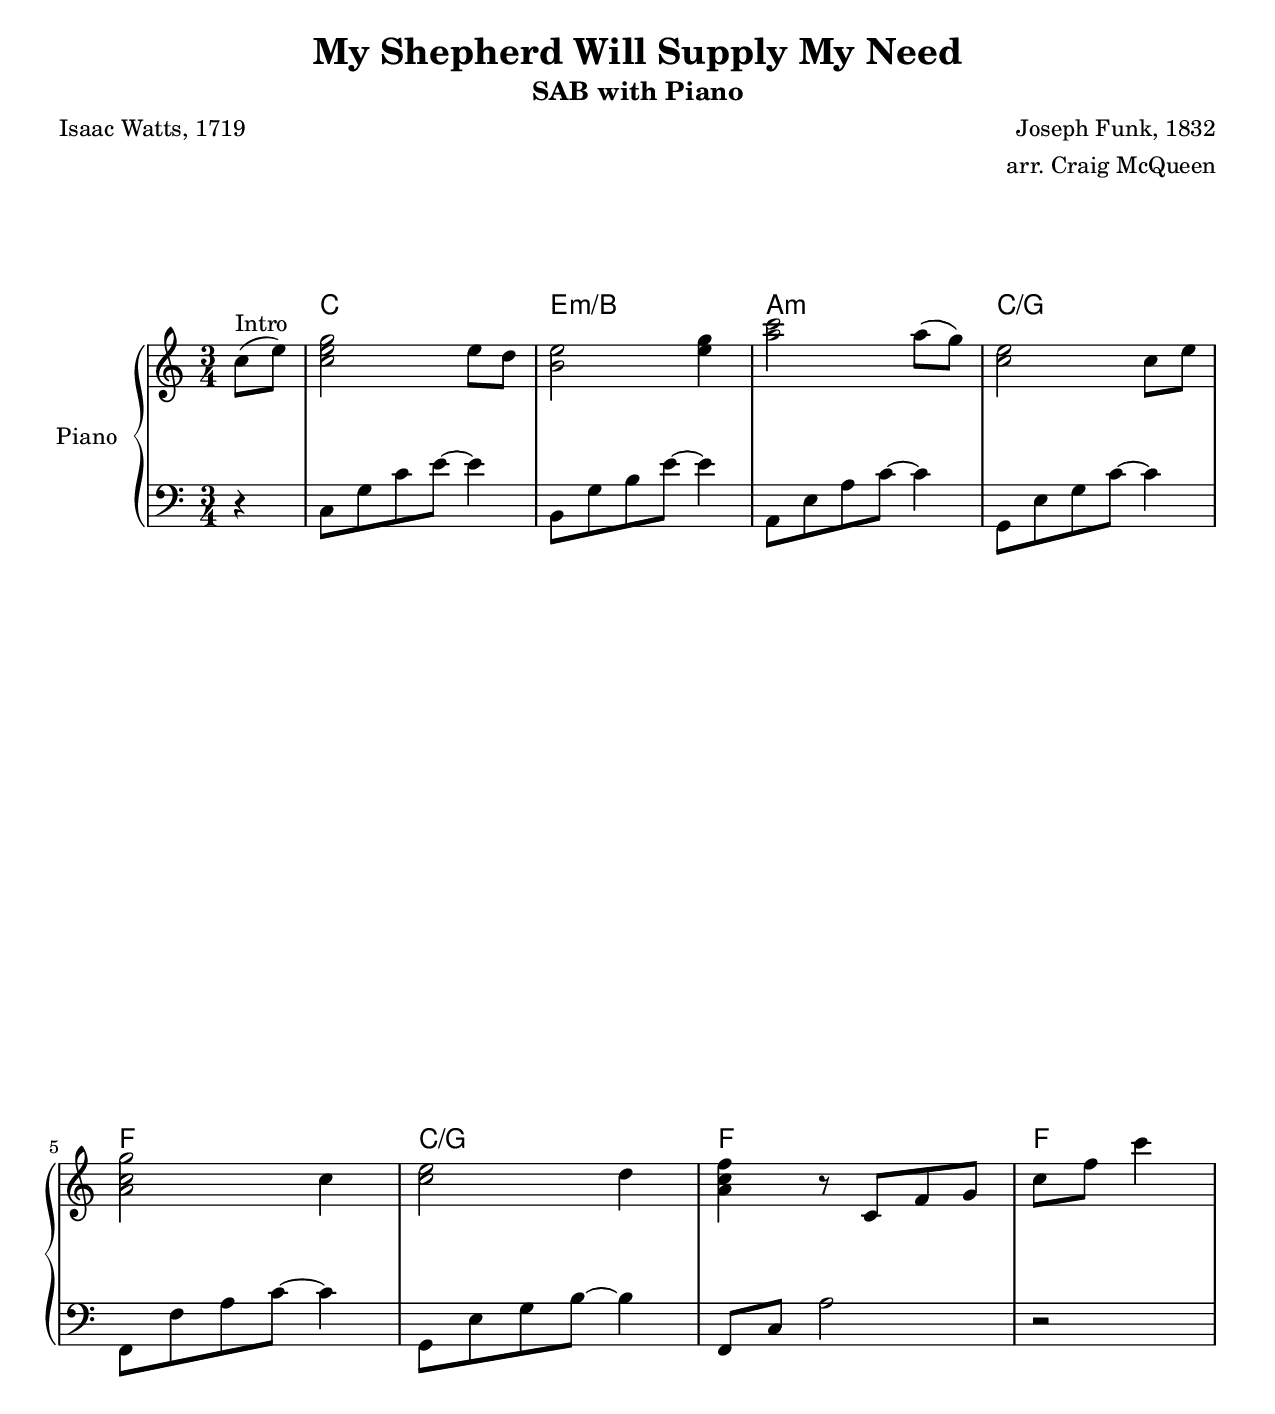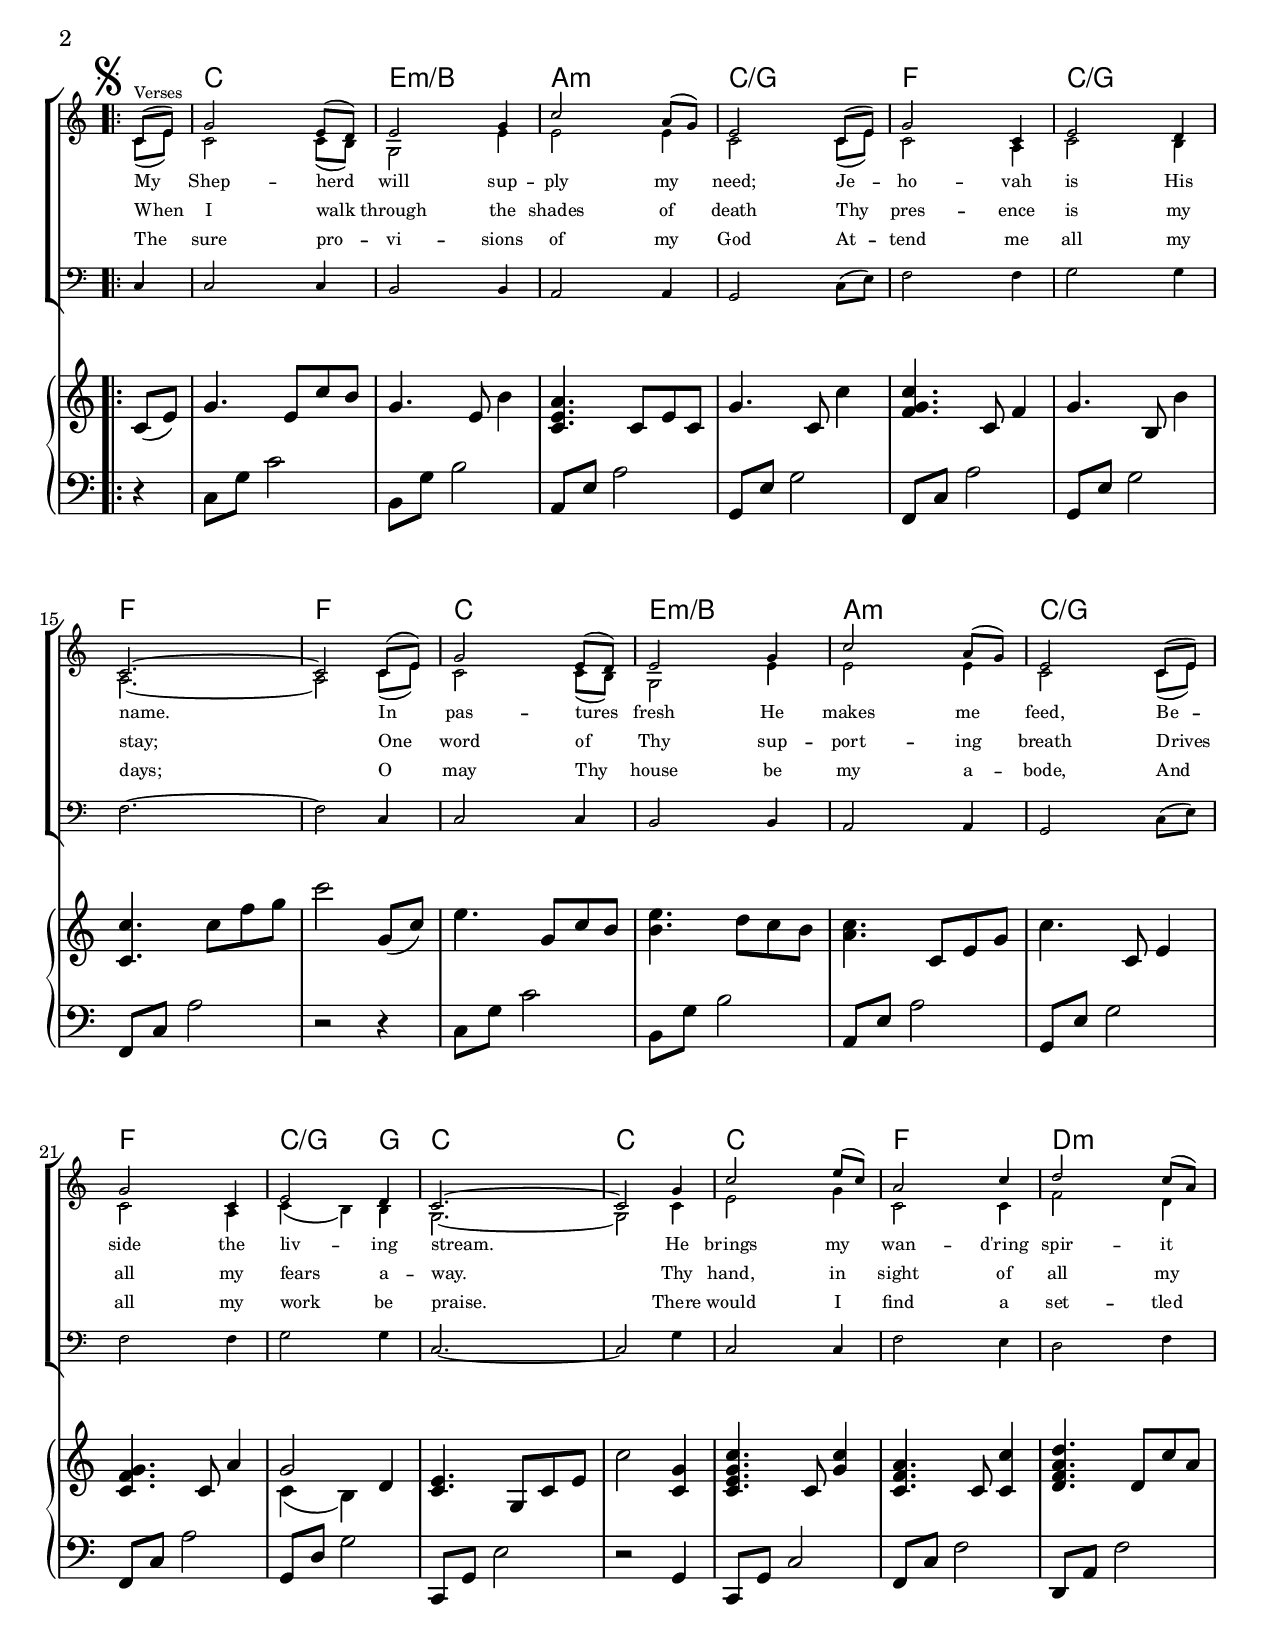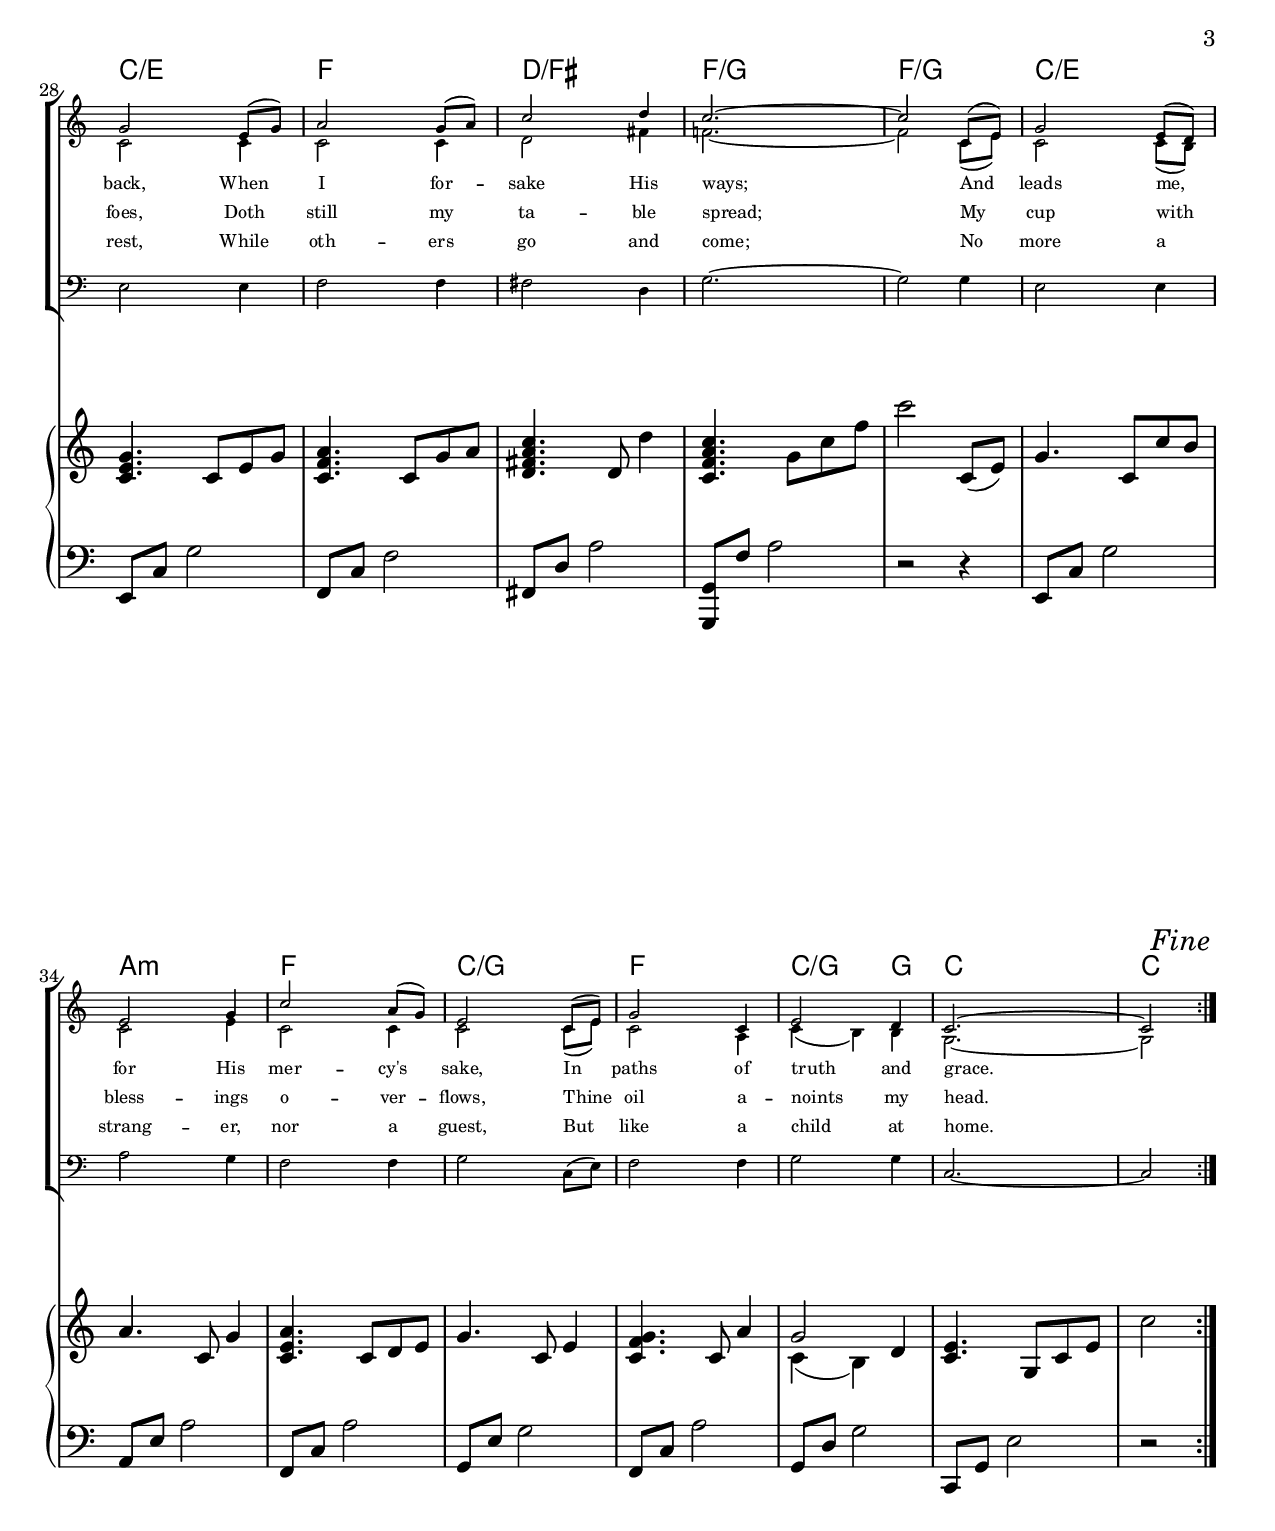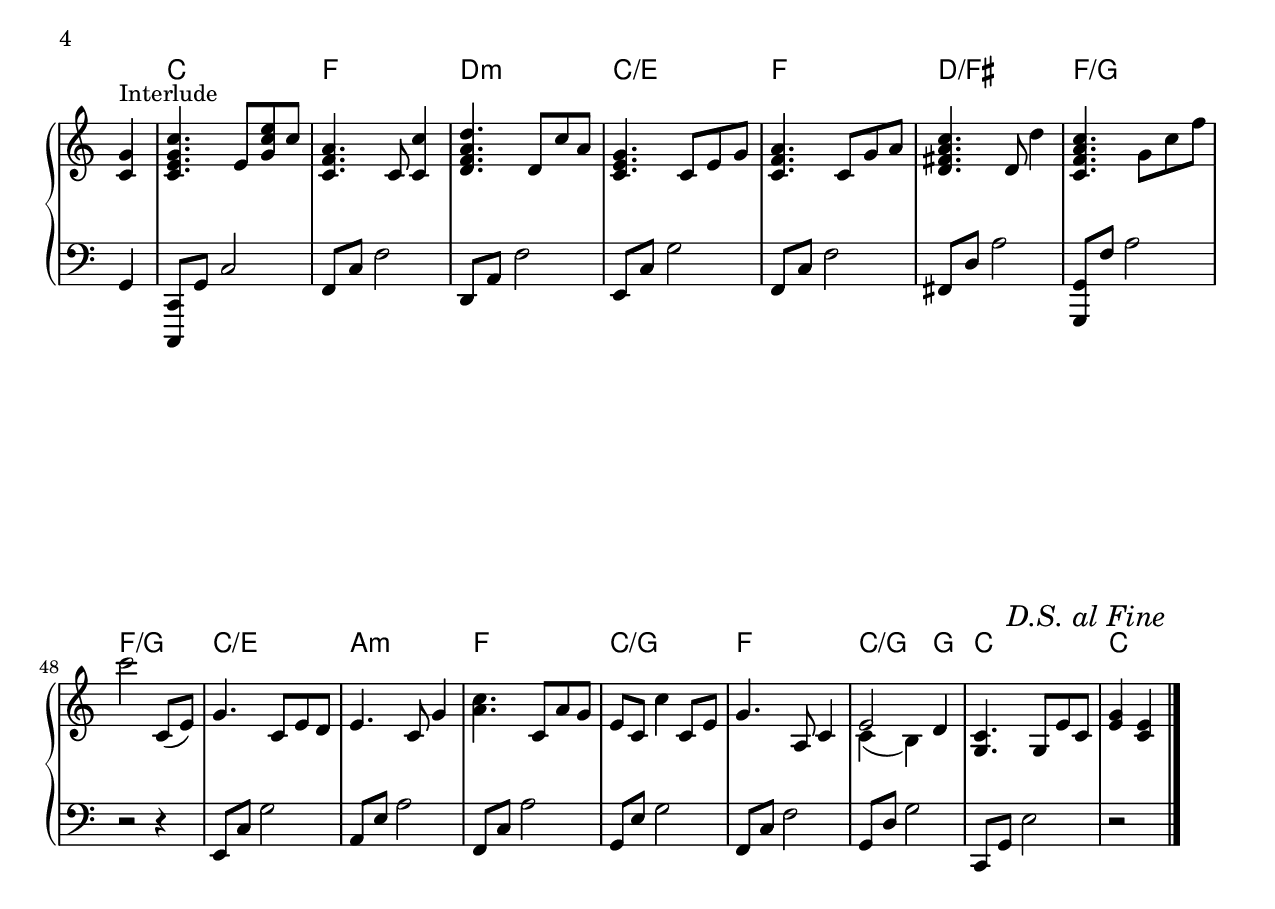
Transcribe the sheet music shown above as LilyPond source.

\header {
    title = "My Shepherd Will Supply My Need"
    subtitle = "SAB with Piano"
    poet = "Isaac Watts, 1719"
    composer = "Joseph Funk, 1832"
    arranger = "arr. Craig McQueen"
%    copyright = "Copyleft Craig McQueen - this work may be freely performed and distributed."
%    date = "Unleavened Bread 1998"
%    tagline = "Unleavened Bread 1998"
}

\version "2.16.2"

%#(set-default-paper-size "a4")
%#(set-global-staff-size 17.85)
%#(set-default-paper-size "letter")
%#(set-global-staff-size 20)
%afterGraceFraction = #(cons 1 2)

\layout
{
    \context { \RemoveEmptyStaffContext }
}

\paper 
{
    #(set-paper-size "letter")
%    betweensystempadding = #1
    ragged-bottom = ##f
    ragged-last-bottom = ##t
}

global = {
    \key c \major
    \override Staff.TimeSignature #'style = #'()
    \override Score.Script #'padding = #1
    \override Score.SpacingSpanner #'shortest-duration-space = #2.05
    \time 3/4
}

bars = {
    \partial 4
    \once \set fontSize = #0
    s4 ^\markup { "Intro" } |
    s2. * 7 s2          % piano intro
    \bar "|:" \mark \markup { \musicglyph #"scripts.segno" } \pageBreak
    s4 ^\markup { "Verses" } |
    s2. * 31 s2         % verse one
    \override Score.RehearsalMark #'break-visibility = #begin-of-line-invisible
    \once \override Score.RehearsalMark #'self-alignment-X = #right
    \mark \markup { \italic "Fine" }
    \bar ":|" \pageBreak
    s4 s2. * 7 s2 s4 s2. * 7 s2     % piano interlude
    \bar "|."
}

pianoTrebleIntro = \relative c'' {
    c8^\markup { "Intro" } (e) |
    < g e c>2 e8 d | <e b>2 <g e>4 | <c a>2 a8 (g) | <e c>2 c8 e |
    < g c, a>2 c,4 | <e c>2 d4 | <f c a>4 r8 c,8 f g | c8 f c'4
}

pianoBassIntro = \relative c {
    r4 |
    c8 g' c e~ e4 | b,8 g' b e~ e4 | a,,8 e' a c~ c4 | g,8 e' g c~ c4 |
    f,,8 f' a c~ c4 | g,8 e' g b~ b4 | f,8 c' a'2 | r2
}

chordsIntro = \chordmode {
    s4 |
    c2. | e:m/b | a:m | c/g | f | c/g | f ~ | f
}

melody = \relative c' {
    c8 (e) | g2 e8 (d) | e2 g4 | c2 a8 (g) | e2 c8 (e) | g2 c,4 | e2 d4 | c2. ~ c2
    c8 (e) | g2 e8 (d) | e2 g4 | c2 a8 (g) | e2 c8 (e) | g2 c,4 | e2 d4 | c2. ~ c2 % same as previous line

    g'4 | c2 e8 (c) | a2 c4 | d2 c8 (a) | g2 e8 (g) | a2 g8 (a) | c2 d4 | c2. ~ c2
    c,8 (e) | g2 e8 (d) | e2 g4 | c2 a8 (g) | e2 c8 (e) | g2 c,4 | e2 d4 | c2. ~ c2  % almost same as first line
}

verseOneSop = \melody

verseOneAlto = \relative c' {
    c8 (e) | c2 c8 (b) | g2 e'4 | e2 e4 | c2 c8 (e) | c2 a4 | c2 b4 | a2. ~ a2
    c8 (e) | c2 c8 (b) | g2 e'4 | e2 e4 | c2 c8 (e) | c2 a4 | c4 (b) b | g2. ~ g2 % almost same as previous line

    c4 | e2 g4 | c,2 c4 | f2 d4 | c2 c4 | c2 c4 | d2 fis4 | f2. ~ f2
    c8 (e) | c2 c8 (b) | c2 e4 | c2 c4 | c2 c8 (e) | c2 a4 | c4 (b) b | g2. ~ g2
}

verseOneBass = \relative c {
    c4 | c2 c4 | b2 b4 | a2 a4 | g2 c8 (e) | f2 f4 | g2 g4 | f2. ~ f2
    c4 | c2 c4 | b2 b4 | a2 a4 | g2 c8 (e) | f2 f4 | g2 g4 | c,2. ~ c2

    g'4 | c,2 c4 | f2 e4 | d2 f4 | e2 e4 | f2 f4 | fis2 d4 | g2. ~ g2
    g4 | e2 e4 | a2 g4 | f2 f4 | g2 c,8 (e) | f2 f4 | g2 g4 | c,2. ~ c2
}

verseOneWords = \lyricmode {
    My Shep -- herd will sup -- ply my need;
    Je -- ho -- vah is His name.

    In pas -- tures fresh He makes me feed,
    Be -- side the liv -- ing stream.

    He brings my wan -- d'ring spir -- it back,
    When I for -- sake His ways;

    And leads me, for His mer -- cy's sake,
    In paths of truth and grace.
}

chordsVerseOne = \chordmode {
    c2. | e:m/b | a:m | c/g | f | c/g | f ~ f |
    c2. | e:m/b | a:m | c/g | f | c2/g g4 | c2. ~ c |
    c2. | f | d:m | c/e | f | d/fis | f/g ~ f/g |
    c2./e | a:m | f | c/g | f | c2/g g4 | c2. ~ | c
}

pianoTrebleVerseOne = \relative c' {
    c8 (e) |
    g4. e8 c' b | g4. e8 b'4 | <a e c>4. c,8 e c | g'4. c,8 c'4 |
    <c g f>4. c,8 f4 | g4. b,8 b'4 | <c c,>4. c8 f g | c2

    g,8 (c) |
    e4. g,8 c b | <e b>4. d8 c b | <c a>4. c,8 e g | c4. c,8 e4 |
    <g f c>4. c,8 a'4 | << g2 \\ { c,4 (b) } >> d4 | < e c>4. g,8 c e | c'2

    <g c,>4 |
    <c g e c>4. c,8 <g' c>4 | <a f c>4. c,8 <c' c,>4 | < d a f d>4. d,8 c' a | < g e c>4. c,8 e g |
    <a f c>4. c,8 g' a | < c a fis d>4. d,8 d'4 | < c a f c>4. g8 c f | c'2

    c,,8 (e) |
    g4. c,8 c' b | a4. c,8 g'4 | <a e c>4. c,8 d e | g4. c,8 e4 |
    <g f c>4. c,8 a'4 | << g2 \\ { c,4 (b) } >> d4 | < e c>4. g,8 c e | c'2
}

pianoBassVerseOne = \relative c {
    r4 |
    c8 g' c2 | b,8 g' b2 | a,8 e' a2 | g,8 e' g2 |
    f,8 c' a'2 | g,8 e' g2 | f,8 c' a'2 | r2

    r4 |
    c,8 g' c2 | b,8 g' b2 | a,8 e' a2 | g,8 e' g2 |
    f,8 c' a'2 | g,8 d' g2 | c,,8 g' e'2 | r2
    
    g,4 |
    c,8 g' c2 | f,8 c' f2 | d,8 a' f'2 | e,8 c' g'2 |
    f,8 c' f2 | fis,8 d' a'2 | <g, g,>8  f' a2 | r2

    r4 |
    e,8 c' g'2 | a,8 e' a2 | f,8 c' a'2 | g,8 e' g2 | 
    f,8 c' a'2 | g,8 d' g2 | c,,8 g' e'2 | r2
}

verseTwoWords = \lyricmode {
    When I walk through the shades of death
    Thy pres -- ence is my stay;

    One word of Thy sup -- port -- ing breath
    Drives all my fears a -- way.

    Thy hand, in sight of all my foes,
    Doth still my ta -- ble spread;

    My cup with bless -- ings o -- ver -- flows,
    Thine oil a -- noints my head.
}


pianoTrebleInterlude = \relative c'' {
    <g c,>4 ^\markup { "Interlude" } |
    <c g e c>4. e,8 <e' c g> c | <a f c>4. c,8 <c' c,>4 | < d a f d>4. d,8 c' a | < g e c>4. c,8 e g |
    <a f c>4. c,8 g' a | < c a fis d>4. d,8 d'4 | < c a f c>4. g8 c f | c'2

    c,,8 (e) |
    g4. c,8 e d | e4. c8 g'4 | <c a>4. c,8 a' g | e8 c c'4 c,8 e |
    g4. a,8 c4 | << e2 \\ { c4 (b) } >> d4 | < c g >4. g8 e' c | <g' e>4 <e c>
}

pianoBassInterlude = \relative c {
    g4 |
    <c, c,>8 g' c2 | f,8 c' f2 | d,8 a' f'2 | e,8 c' g'2 |
    f,8 c' f2 | fis,8 d' a'2 | <g, g,>8  f' a2 | r2

    r4 |
    e,8 c' g'2 | a,8 e' a2 | f,8 c' a'2 | g,8 e' g2 | 
    f,8 c' f2 | g,8 d' g2 | c,,8 g' e'2 | r2

    \once \override Score.RehearsalMark #'self-alignment-X = #right
    \mark \markup { \italic "D.S. al Fine " }
}

chordsPianoInterlude = \chordmode {
    c2. | f | d:m | c/e | f | d/fis | f/g ~ f/g |
    c2./e | a:m | f | c/g | f | c2/g g4 | c2. ~ | c
}

verseThreeWords = \lyricmode {
    The sure pro -- vi -- sions of my God
    At -- tend me all my days;
    O may Thy house be my a -- bode,
    And all my work be praise.

    There would I find a set -- tled rest,
    While oth -- ers go and come;
    No more a strang -- er, nor a guest,
    But like a child at home.
}


\score {
    \transpose c c {
    <<
    \override Score.VerticalAxisGroup #'remove-first = ##t
    \new ChoirStaff 
            \with {
                fontSize = #-3
                \override StaffSymbol #'staff-space = #(magstep -3)
                }
    <<
        \new ChordNames {
            \partial 4
            \chordsIntro
            \chordsVerseOne
            \chordsPianoInterlude
%            s4 s2. * 7 s2 s4 s2. * 7 s2     % piano interlude
        }
        \new Staff = "Women"
            <<
            #(set-accidental-style 'modern)
            \set Staff.instrumentName = "Women"
            \new Voice =
                sopranos { \global
                    \oneVoice
                    \partial 4
%                    r4 r2. r2. r2. r2. r2. r2. r2. r2  % piano intro
                    s4 s2. * 7 s2   % piano intro
                    \voiceOne
                    \verseOneSop
                    s4 s2. * 7 s2 s4 s2. * 7 s2     % piano interlude
                }
            \new Voice =
                altos { \voiceTwo \global
                    \partial 4
                    s4 s2. * 7 s2   % piano intro
                    \verseOneAlto
                    s4 s2. * 7 s2 s4 s2. * 7 s2     % piano interlude
                }
            \bars
        >>
        
        \new Lyrics {
        \override Lyrics.VerticalAxisGroup #'minimum-Y-extent = #'(0 . 0)
        \lyricsto altos \verseOneWords 
        }
        \new Lyrics {
        \override Lyrics.VerticalAxisGroup #'minimum-Y-extent = #'(0 . 0)
        \lyricsto altos \verseTwoWords 
        }
        \new Lyrics {
        \override Lyrics.VerticalAxisGroup #'minimum-Y-extent = #'(0 . 0)
        \lyricsto altos \verseThreeWords 
        }
                
        \new Staff = "Men" <<
            #(set-accidental-style 'modern)
            \set Staff.instrumentName = "Men"
            \clef bass
            \new Voice =
                tenors { \global
                    \oneVoice
                    \partial 4
                    s4 s2. * 7 s2   % piano intro
                }
            \new Voice =
                basses { \global
                    \oneVoice
                    \partial 4
%                    r4 r2. r2. r2. r2. r2. r2. r2. r2   % piano intro
                    s4 s2. * 7 s2   % piano intro
                    \verseOneBass
                    s4 s2. * 7 s2 s4 s2. * 7 s2     % piano interlude
                }
        >>
    >>
    
    \new PianoStaff = "Piano" <<
        \set PianoStaff.instrumentName = "Piano"
        \new Staff = treble <<
        {
            \oneVoice \global
            \partial 4
            \pianoTrebleIntro
            \pianoTrebleVerseOne
            \pianoTrebleInterlude
        }
        >>
        
        \new Staff = bass <<
        {
            \oneVoice \global
            \clef bass
            \partial 4
            \pianoBassIntro
            \pianoBassVerseOne
            \pianoBassInterlude
        }
        >>
    >>
    >>
    }
} % score

